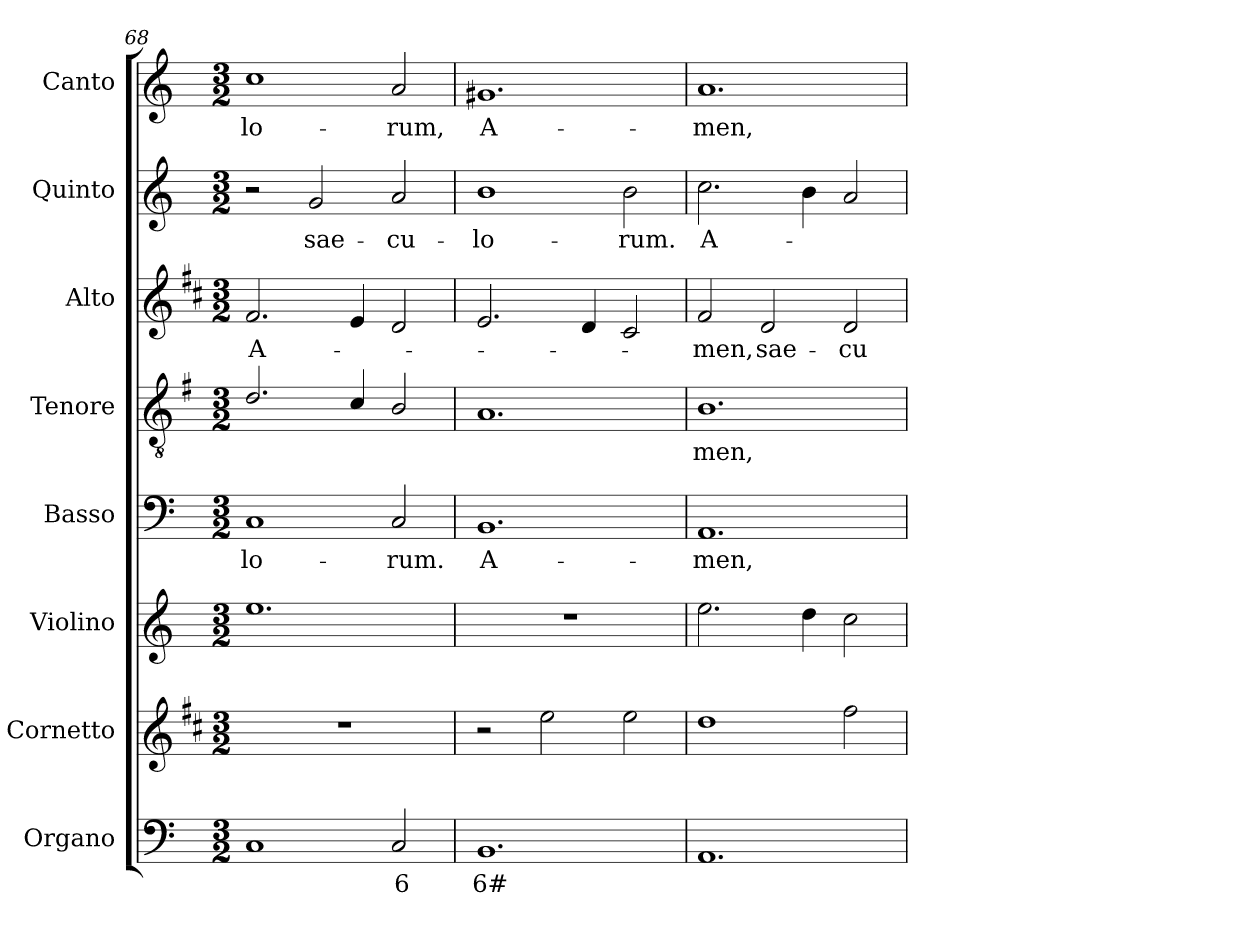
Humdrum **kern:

**kern	**text	**kern	**kern	**kern	**text	**kern	**text	**kern	**text	**kern	**text	**kern	**text
*part8	*part8	*part7	*part6	*part5	*part5	*part4	*part4	*part3	*part3	*part2	*part2	*part1	*part1
*staff8	*staff8	*staff7	*staff6	*staff5	*staff5	*staff4	*staff4	*staff3	*staff3	*staff2	*staff2	*staff1	*staff1
*I"Organo	*	*I"Cornetto	*I"Violino	*I"Basso	*	*I"Tenore	*	*I"Alto	*	*I"Quinto	*	*I"Canto	*
*I'Or	*	*I'Cto.	*I'Vln.	*I'B	*	*I'T	*	*I'A	*	*	*	*I'C	*
*clefF4	*	*clefG2	*clefG2	*clefF4	*	*clefGv2	*	*clefG2	*	*clefG2	*	*clefG2	*
*	*	*ITrd1c2	*	*	*	*ITrd4c7	*	*ITrd1c2	*	*	*	*	*
*k[]	*	*k[]	*k[]	*k[]	*	*k[]	*	*k[]	*	*k[]	*	*k[]	*
*C:	*	*C:	*C:	*C:	*	*C:	*	*C:	*	*C:	*	*C:	*
*M3/2	*	*M3/2	*M3/2	*M3/2	*	*M3/2	*	*M3/2	*	*M3/2	*	*M3/2	*
=68	=68	=68	=68	=68	=68	=68	=68	=68	=68	=68	=68	=68	=68
!	!	!	!	!	!LO:LY:b	!	!	!	!LO:LY:b	!	!	!	!LO:LY:b
1C	.	1.r	1.ee	1C	-lo-	2.G/	.	2.e/	A-	2r	.	1cc	-lo-
!	!	!	!	!	!	!	!	!	!	!	!LO:LY:b	!	!
.	.	.	.	.	.	.	.	.	.	2g/	sae-	.	.
.	.	.	.	.	.	4F/	.	4d/	.	.	.	.	.
!	!LO:LY:b	!	!	!	!LO:LY:b	!	!	!	!	!	!LO:LY:b	!	!LO:LY:b
2C/	6	.	.	2C/	-rum.	2E/	.	2c/	.	2a/	-cu-	2a/	-rum,
=69	=69	=69	=69	=69	=69	=69	=69	=69	=69	=69	=69	=69	=69
!	!LO:LY:b	!	!	!	!LO:LY:b	!	!	!	!	!	!LO:LY:b	!	!LO:LY:b
1.BB	6#	2r	1.r	1.BB	A-	1.D	.	2.d/	.	1b	-lo-	1.g#X	A-
.	.	2dd\	.	.	.	.	.	.	.	.	.	.	.
.	.	.	.	.	.	.	.	4c/	.	.	.	.	.
!	!	!	!	!	!	!	!	!	!	!	!LO:LY:b	!	!
.	.	2dd\	.	.	.	.	.	2B/	.	2b\	-rum.	.	.
=70	=70	=70	=70	=70	=70	=70	=70	=70	=70	=70	=70	=70	=70
!	!	!	!	!	!LO:LY:b	!	!LO:LY:b	!	!LO:LY:b	!	!LO:LY:b	!	!LO:LY:b
1.AA	.	1cc	2.ee\	1.AA	-men,	1.E	-men,	2e/	-men,	2.cc\	A-	1.a	-men,
!	!	!	!	!	!	!	!	!	!LO:LY:b	!	!	!	!
.	.	.	.	.	.	.	.	2c/	sae-	.	.	.	.
.	.	.	4dd\	.	.	.	.	.	.	4b\	.	.	.
!	!	!	!	!	!	!	!	!	!LO:LY:b	!	!	!	!
.	.	2ee\	2cc\	.	.	.	.	2c/	-cu-	2a/	.	.	.
=	=	=	=	=	=	=	=	=	=	=	=	=	=
*-	*-	*-	*-	*-	*-	*-	*-	*-	*-	*-	*-	*-	*-
